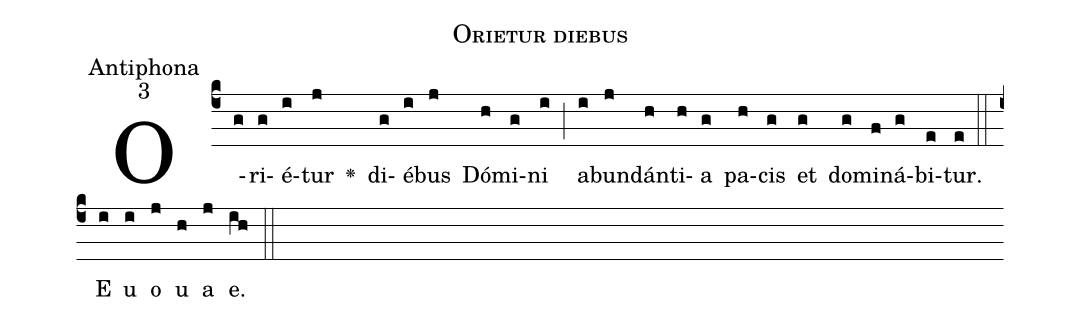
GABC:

name:Orietur diebus;
office-part:Antiphona;
mode:3;
%%
(c4)O(g)ri(g)é(i)tur(j) <v>\greheightstar</v>() di(g)é(i)bus(j) Dó(h)mi(g)ni(i) (;) ab(i)un(j)dán(h)ti(h)a(g) pa(h)cis(g) et(g) do(g)mi(f)ná(g)bi(e)tur.(e) (::) E(i) u(i) o(j) u(h) a(j) e.(ih) (::)
